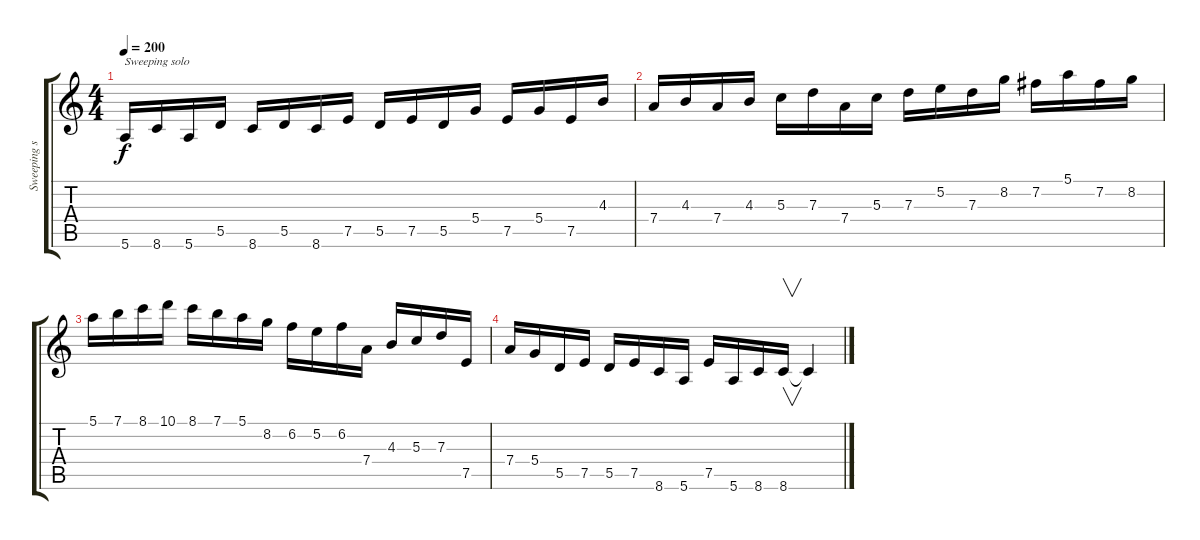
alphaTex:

\track ("Sweeping solo" "Sweeping s") {instrument distortionguitar}
\staff {score tabs}
\tuning (E4 B3 G3 D3 A2 E2) {hide}
\ts (4 4)
\tempo 200
\clef g2
\ks c
5.6.16{txt "Sweeping solo" dy f instrument distortionguitar} 8.6.16 5.6.16 5.5.16 8.6.16 5.5.16 8.6.16 7.5.16 5.5.16 7.5.16 5.5.16 5.4.16 7.5.16 5.4.16 7.5.16 4.3.16 |
7.4.16 4.3.16 7.4.16 4.3.16 5.3.16 7.3.16 7.4.16 5.3.16 7.3.16 5.2.16 7.3.16 8.2.16 7.2.16 5.1.16 7.2.16 8.2.16 |
5.1.16 7.1.16 8.1.16 10.1.16 8.1.16 7.1.16 5.1.16 8.2.16 6.2.16 5.2.16 6.2.16 7.4.16 4.3.16 5.3.16 7.3.16 7.5.16 |
7.4.16 5.4.16 5.5.16 7.5.16 5.5.16 7.5.16 8.6.16 5.6.16 7.5.16 5.6.16 8.6.16 8.6.16{v} 8.6{t}.4
